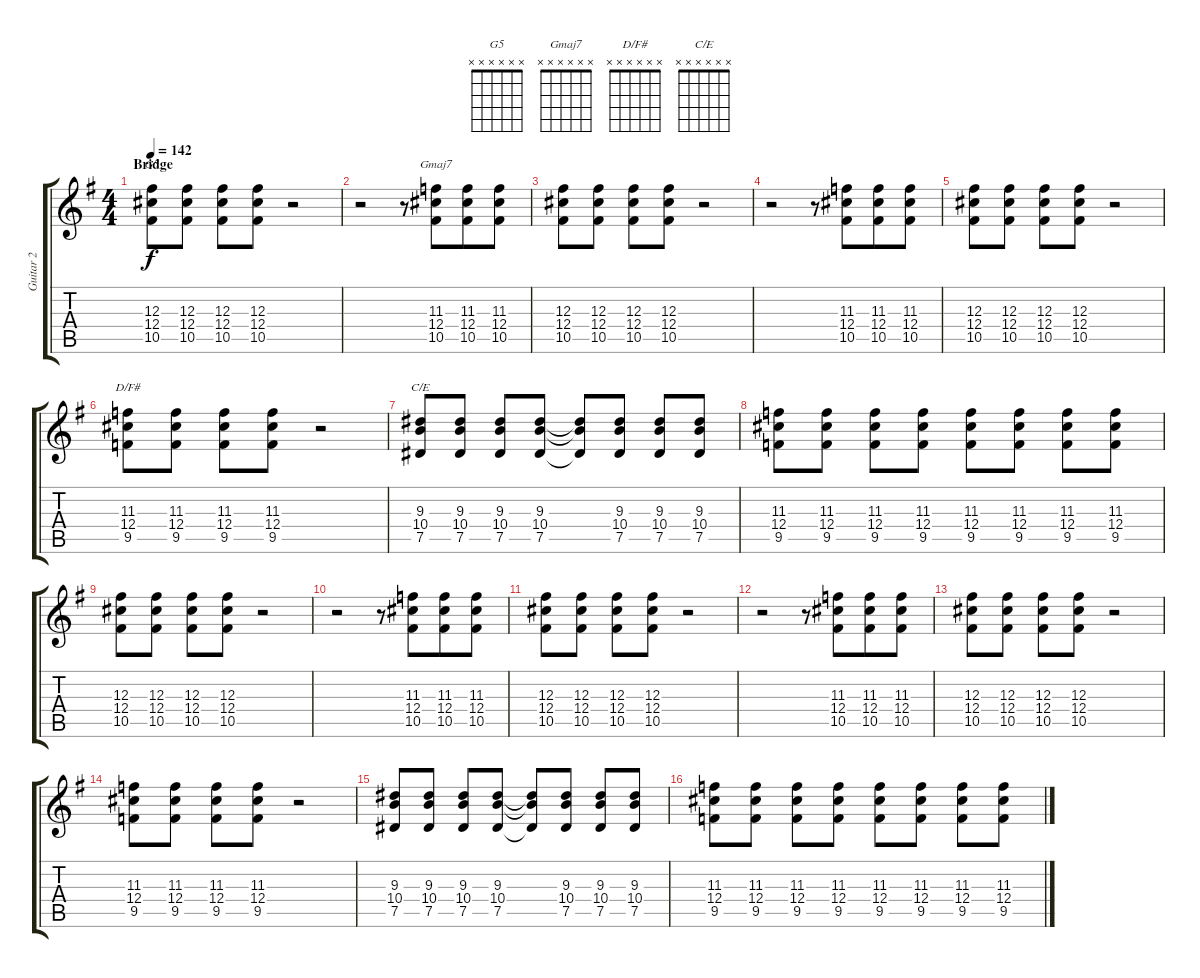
\track ("Guitar 2" "Guitar 2") {instrument distortionguitar}
\staff {score tabs}
\tuning (Eb4 Bb3 Gb3 Db3 Ab2 Eb2) {hide}
\chord ("G5" x x x x x x)
\chord ("Gmaj7" x x x x x x)
\chord ("D/F#" x x x x x x)
\chord ("C/E" x x x x x x)
\ts (4 4)
\section ("" "Bridge")
\tempo 142
\clef g2
\ks g
(12.3 12.4 10.5).8{ch "G5" dy f} (12.3 12.4 10.5).8 (12.3 12.4 10.5).8 (12.3 12.4 10.5).8 r.2 |
r.2 r.8 (11.3 12.4 10.5).8{ch "Gmaj7" beam merge} (11.3 12.4 10.5).8 (11.3 12.4 10.5).8 |
(12.3 12.4 10.5).8 (12.3 12.4 10.5).8 (12.3 12.4 10.5).8 (12.3 12.4 10.5).8 r.2 |
r.2 r.8 (11.3 12.4 10.5).8{beam merge} (11.3 12.4 10.5).8 (11.3 12.4 10.5).8 |
(12.3 12.4 10.5).8 (12.3 12.4 10.5).8 (12.3 12.4 10.5).8 (12.3 12.4 10.5).8 r.2 |
(11.3 12.4 9.5).8{ch "D/F#" beam merge} (11.3 12.4 9.5).8 (11.3 12.4 9.5).8 (11.3 12.4 9.5).8 r.2 |
(9.3 10.4 7.5).8{ch "C/E"} (9.3 10.4 7.5).8 (9.3 10.4 7.5).8 (9.3 10.4 7.5).8 (9.3{t} 10.4{t} 7.5{t}).8 (9.3 10.4 7.5).8 (9.3 10.4 7.5).8 (9.3 10.4 7.5).8 |
(11.3 12.4 9.5).8 (11.3 12.4 9.5).8 (11.3 12.4 9.5).8 (11.3 12.4 9.5).8 (11.3 12.4 9.5).8 (11.3 12.4 9.5).8 (11.3 12.4 9.5).8 (11.3 12.4 9.5).8 |
(12.3 12.4 10.5).8 (12.3 12.4 10.5).8 (12.3 12.4 10.5).8 (12.3 12.4 10.5).8 r.2 |
r.2 r.8 (11.3 12.4 10.5).8{beam merge} (11.3 12.4 10.5).8 (11.3 12.4 10.5).8 |
(12.3 12.4 10.5).8 (12.3 12.4 10.5).8 (12.3 12.4 10.5).8 (12.3 12.4 10.5).8 r.2 |
r.2 r.8 (11.3 12.4 10.5).8{beam merge} (11.3 12.4 10.5).8 (11.3 12.4 10.5).8 |
(12.3 12.4 10.5).8 (12.3 12.4 10.5).8 (12.3 12.4 10.5).8 (12.3 12.4 10.5).8 r.2 |
(11.3 12.4 9.5).8{beam merge} (11.3 12.4 9.5).8 (11.3 12.4 9.5).8 (11.3 12.4 9.5).8 r.2 |
(9.3 10.4 7.5).8 (9.3 10.4 7.5).8 (9.3 10.4 7.5).8 (9.3 10.4 7.5).8 (9.3{t} 10.4{t} 7.5{t}).8 (9.3 10.4 7.5).8 (9.3 10.4 7.5).8 (9.3 10.4 7.5).8 |
(11.3 12.4 9.5).8 (11.3 12.4 9.5).8 (11.3 12.4 9.5).8 (11.3 12.4 9.5).8 (11.3 12.4 9.5).8 (11.3 12.4 9.5).8 (11.3 12.4 9.5).8 (11.3 12.4 9.5).8
